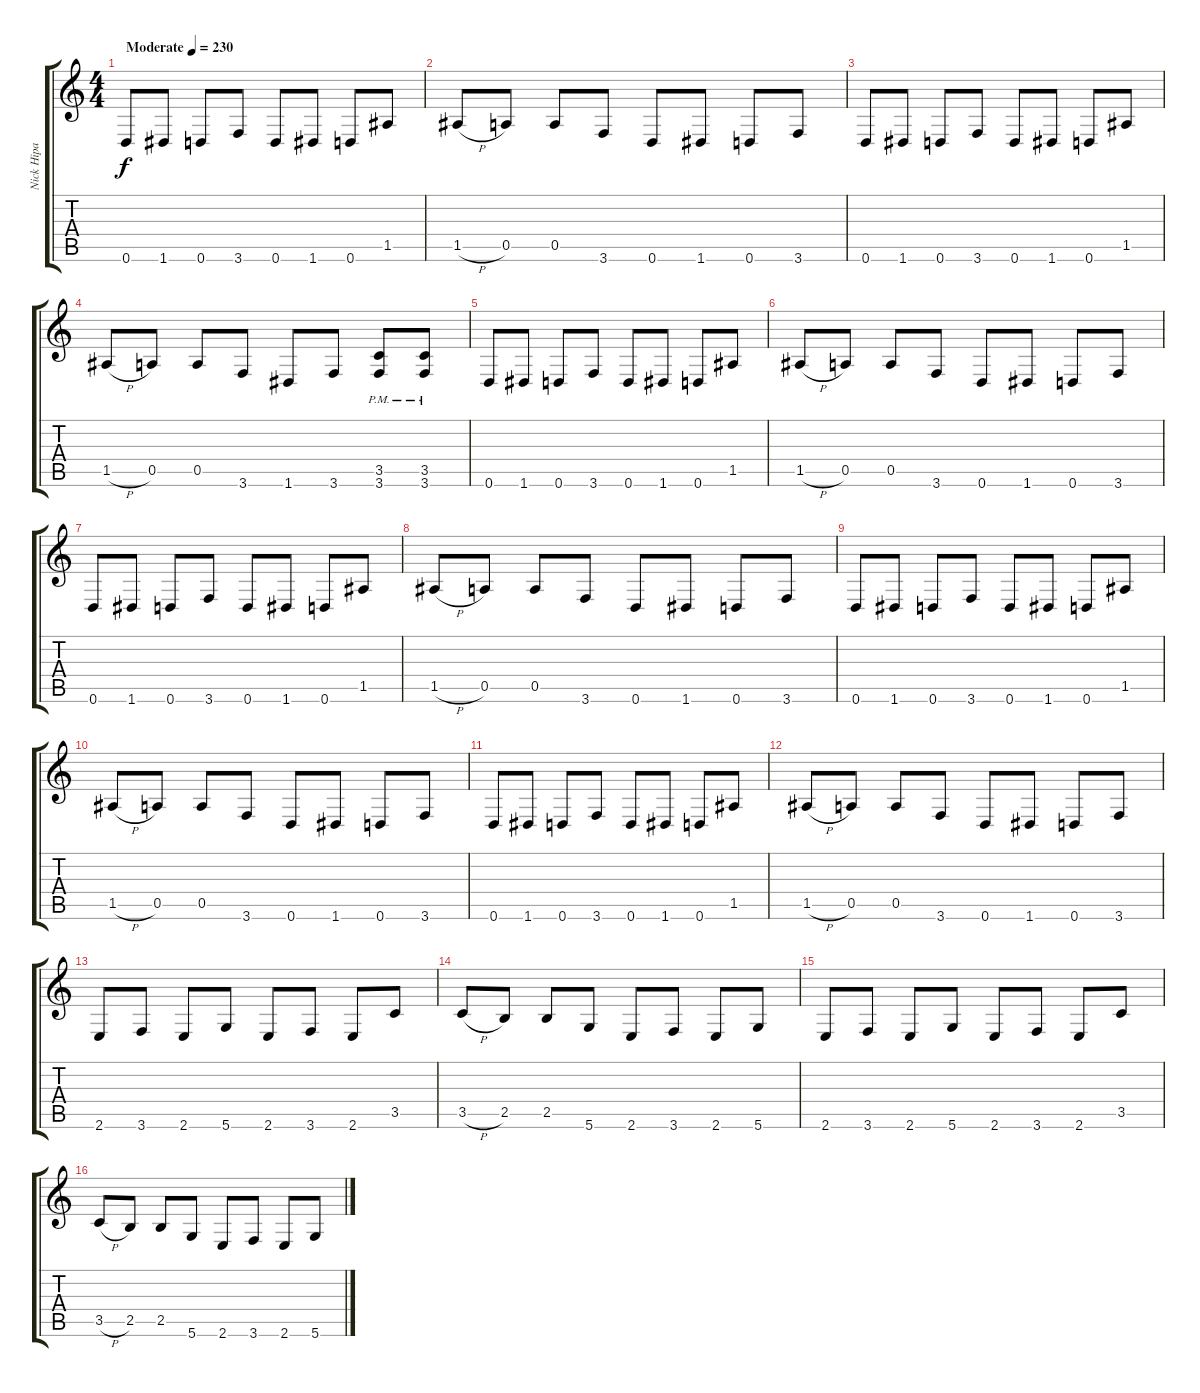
\track ("Nick Hipa" "Nick Hipa") {instrument distortionguitar}
\staff {score tabs}
\tuning (E4 B3 G3 D3 A2 D2) {hide}
\ts (4 4)
\tempo (230 "Moderate")
\clef g2
\ks c
0.6.8{dy f instrument distortionguitar} 1.6.8 0.6.8 3.6.8 0.6.8 1.6.8 0.6.8 1.5.8 |
1.5{h}.8 0.5.8 0.5.8 3.6.8 0.6.8 1.6.8 0.6.8 3.6.8 |
0.6.8 1.6.8 0.6.8 3.6.8 0.6.8 1.6.8 0.6.8 1.5.8 |
1.5{h}.8 0.5.8 0.5.8 3.6.8 1.6.8 3.6.8 (3.5{pm} 3.6{pm}).8 (3.5{pm} 3.6{pm}).8 |
0.6.8 1.6.8 0.6.8 3.6.8 0.6.8 1.6.8 0.6.8 1.5.8 |
1.5{h}.8 0.5.8 0.5.8 3.6.8 0.6.8 1.6.8 0.6.8 3.6.8 |
0.6.8 1.6.8 0.6.8 3.6.8 0.6.8 1.6.8 0.6.8 1.5.8 |
1.5{h}.8 0.5.8 0.5.8 3.6.8 0.6.8 1.6.8 0.6.8 3.6.8 |
0.6.8 1.6.8 0.6.8 3.6.8 0.6.8 1.6.8 0.6.8 1.5.8 |
1.5{h}.8 0.5.8 0.5.8 3.6.8 0.6.8 1.6.8 0.6.8 3.6.8 |
0.6.8 1.6.8 0.6.8 3.6.8 0.6.8 1.6.8 0.6.8 1.5.8 |
1.5{h}.8 0.5.8 0.5.8 3.6.8 0.6.8 1.6.8 0.6.8 3.6.8 |
2.6.8 3.6.8 2.6.8 5.6.8 2.6.8 3.6.8 2.6.8 3.5.8 |
3.5{h}.8 2.5.8 2.5.8 5.6.8 2.6.8 3.6.8 2.6.8 5.6.8 |
2.6.8 3.6.8 2.6.8 5.6.8 2.6.8 3.6.8 2.6.8 3.5.8 |
3.5{h}.8 2.5.8 2.5.8 5.6.8 2.6.8 3.6.8 2.6.8 5.6.8
